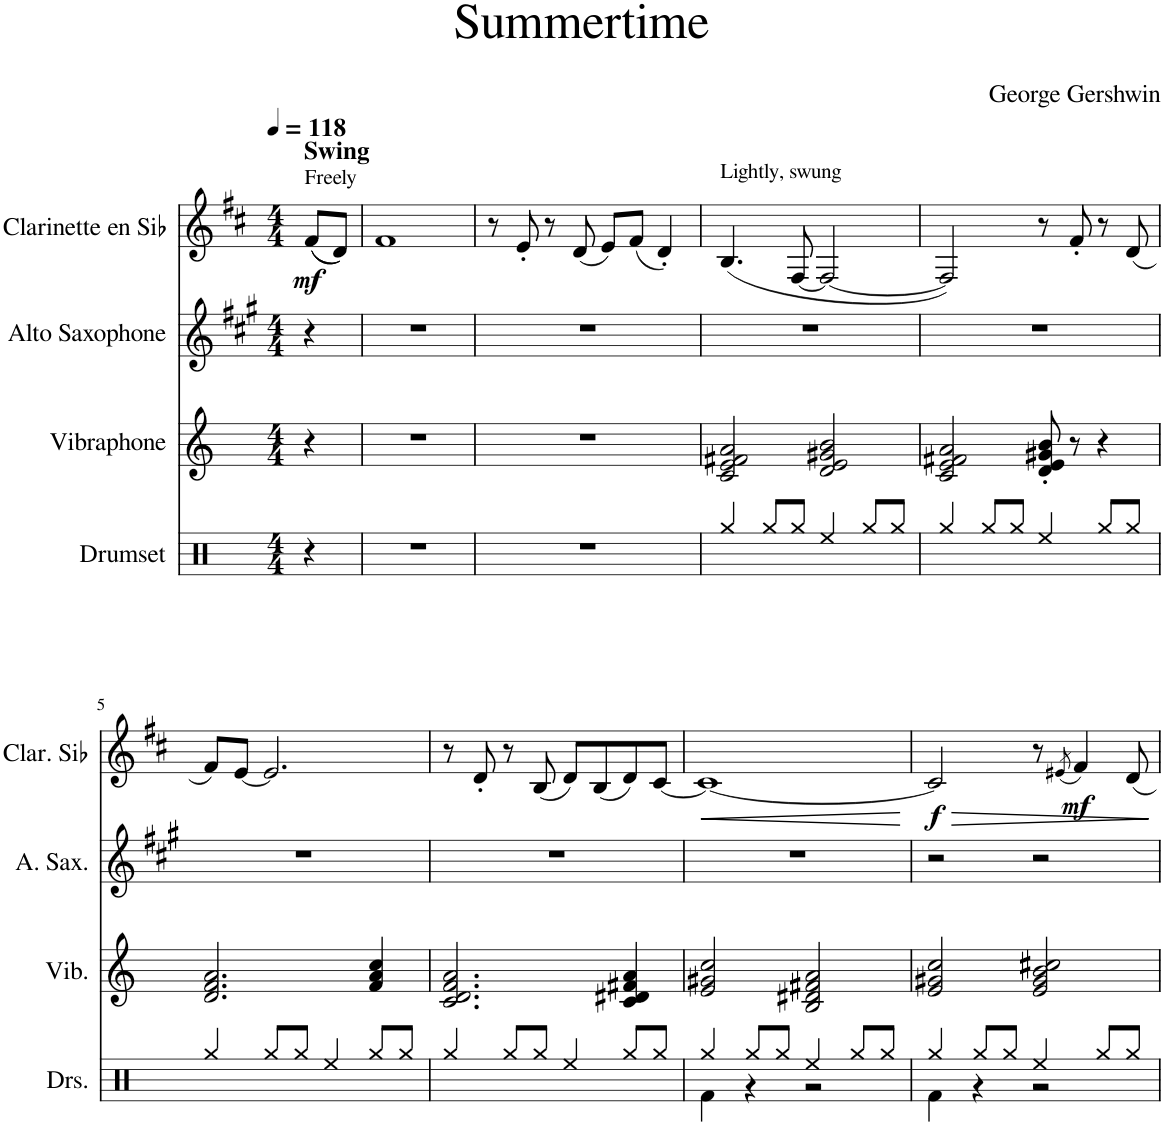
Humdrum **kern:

**kern	**kern	**kern	**kern	**dynam
*part4	*part3	*part2	*part1	*part1
*staff4	*staff3	*staff2	*staff1	*staff1
*I"Drumset	*I"Vibraphone	*I"Alto Saxophone	*I"Clarinette en Sib	*
*I'Drs.	*I'Vib.	*I'A. Sax.	*I'Clar. Sib	*
*clefX	*clefG2	*clefG2	*clefG2	*
*	*	*Trd5c9	*Trd1c2	*
*k[]	*k[]	*k[f#c#g#]	*k[f#c#]	*
*M4/4	*M4/4	*M4/4	*M4/4	*
*MM118	*MM118	*MM118	*MM118	*
=	=	=	=	=
!	!	!	!LO:TX:a:t=Freely	!
!	!	!	!LO:TX:a:B:t=Swing	!
!	!	!	!	!LO:DY:b
4r	4r	4r	((8f#/L	mf
.	.	.	8d/J))	.
=1	=1	=1	=1	=1
1r	1r	1r	1f#	.
=2	=2	=2	=2	=2
1r	1r	1r	8r	.
.	.	.	8e'/	.
.	.	.	8r	.
.	.	.	(8d/	.
.	.	.	8e/L)	.
.	.	.	(8f#/J	.
.	.	.	4d'/)	.
=3	=3	=3	=3	=3
!	!	!	!LO:TX:a:t=Lightly, swung	!
4Rgg/	2c/ 2e/ 2f#X/ 2a/	1r	(4.B/	.
8Rgg/L	.	.	.	.
8Rgg/J	.	.	[8F#/	.
4Ree/	2d/ 2e/ 2g#X/ 2b/	.	2F#/_	.
8Rgg/L	.	.	.	.
8Rgg/J	.	.	.	.
=4	=4	=4	=4	=4
4Rgg/	2c/ 2e/ 2f#X/ 2a/	1r	2F#/])	.
8Rgg/L	.	.	.	.
8Rgg/J	.	.	.	.
4Ree/	8d/' 8e/' 8g#X/' 8b/'	.	8r	.
.	8r	.	8f#'/	.
8Rgg/L	4r	.	8r	.
8Rgg/J	.	.	(8d/	.
!!LO:LB:g=z
=5	=5	=5	=5	=5
4Rgg/	2.d/ 2.f/ 2.a/	1r	8f#/L)	.
.	.	.	[8e/J	.
8Rgg/L	.	.	2.e/]	.
8Rgg/J	.	.	.	.
4Ree/	.	.	.	.
8Rgg/L	4f/ 4a/ 4cc/	.	.	.
8Rgg/J	.	.	.	.
=6	=6	=6	=6	=6
4Rgg/	2.c/ 2.d/ 2.f/ 2.a/	1r	8r	.
.	.	.	8d'/	.
8Rgg/L	.	.	8r	.
8Rgg/J	.	.	(8B/	.
4Ree/	.	.	8d/L)	.
.	.	.	(8B/	.
8Rgg/L	4c/ 4d#X/ 4f#X/ 4a/	.	8d/)	.
8Rgg/J	.	.	[8c#/J	.
=7	=7	=7	=7	=7
*^	*	*	*	*
!	!	!	!	!	!LO:HP:b
4Rgg/	4Rf\	2e/ 2g#X/ 2cc/	1r	1c#_	<
8Rgg/L	4r	.	.	.	.
8Rgg/J	.	.	.	.	.
4Ree/	2r	2B/ 2d#X/ 2f#X/ 2a/	.	.	.
8Rgg/L	.	.	.	.	.
8Rgg/J	.	.	.	.	.
*v	*v	*	*	*	*
.	.	.	.	[
=8	=8	=8	=8	=8
*^	*	*	*	*
!	!	!	!	!	!LO:HP:b
!	!	!	!	!	!LO:DY:n=1:b
4Rgg/	4Rf\	2e/ 2g#X/ 2cc/	2r	2c#/]	> f
8Rgg/L	4r	.	.	.	.
8Rgg/J	.	.	.	.	.
4Ree/	2r	2e/ 2g#/ 2b/ 2cc#X/	2r	8r	.
.	.	.	.	(8qe#X/	.
!	!	!	!	!	!LO:DY:n=2:b
.	.	.	.	4f#/)	mf
8Rgg/L	.	.	.	.	.
8Rgg/J	.	.	.	8d/	.
*v	*v	*	*	*	*
.	.	.	.	]
=	=	=	=	=
*-	*-	*-	*-	*-
